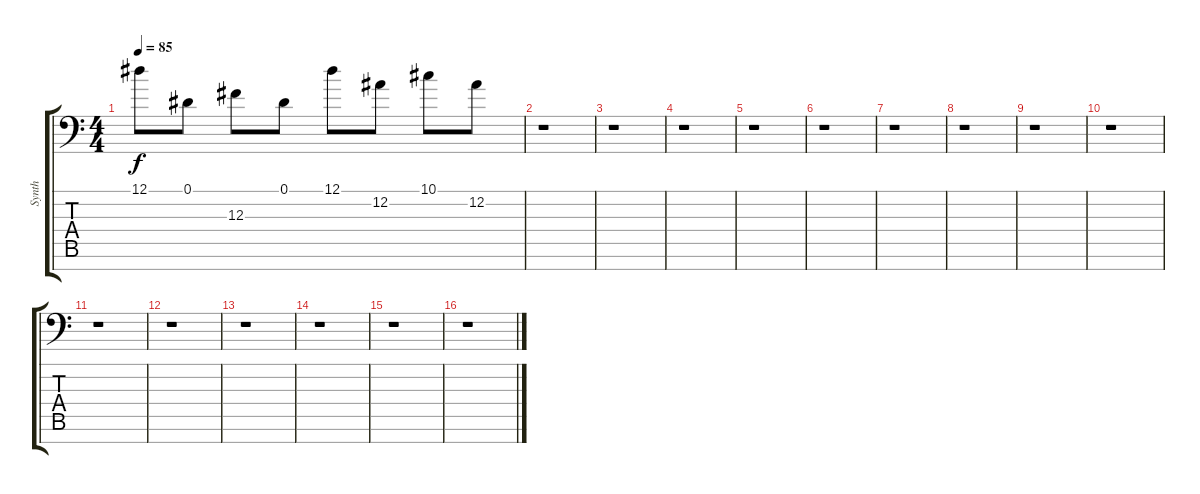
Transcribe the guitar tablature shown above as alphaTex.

\track ("Synth" "Synth") {instrument pad1newage}
\staff {score tabs}
\tuning (Eb4 Bb3 Gb3 Db3 Ab2 Eb2 Bb1) {hide}
\ts (4 4)
\tempo 85
\clef f4
\ks c
12.1.8{dy f} 0.1.8 12.3.8 0.1.8 12.1.8 12.2.8 10.1.8 12.2.8 |
r.1 |
r.1 |
r.1 |
r.1 |
r.1 |
r.1 |
r.1 |
r.1 |
r.1 |
r.1 |
r.1 |
r.1 |
r.1 |
r.1 |
r.1
